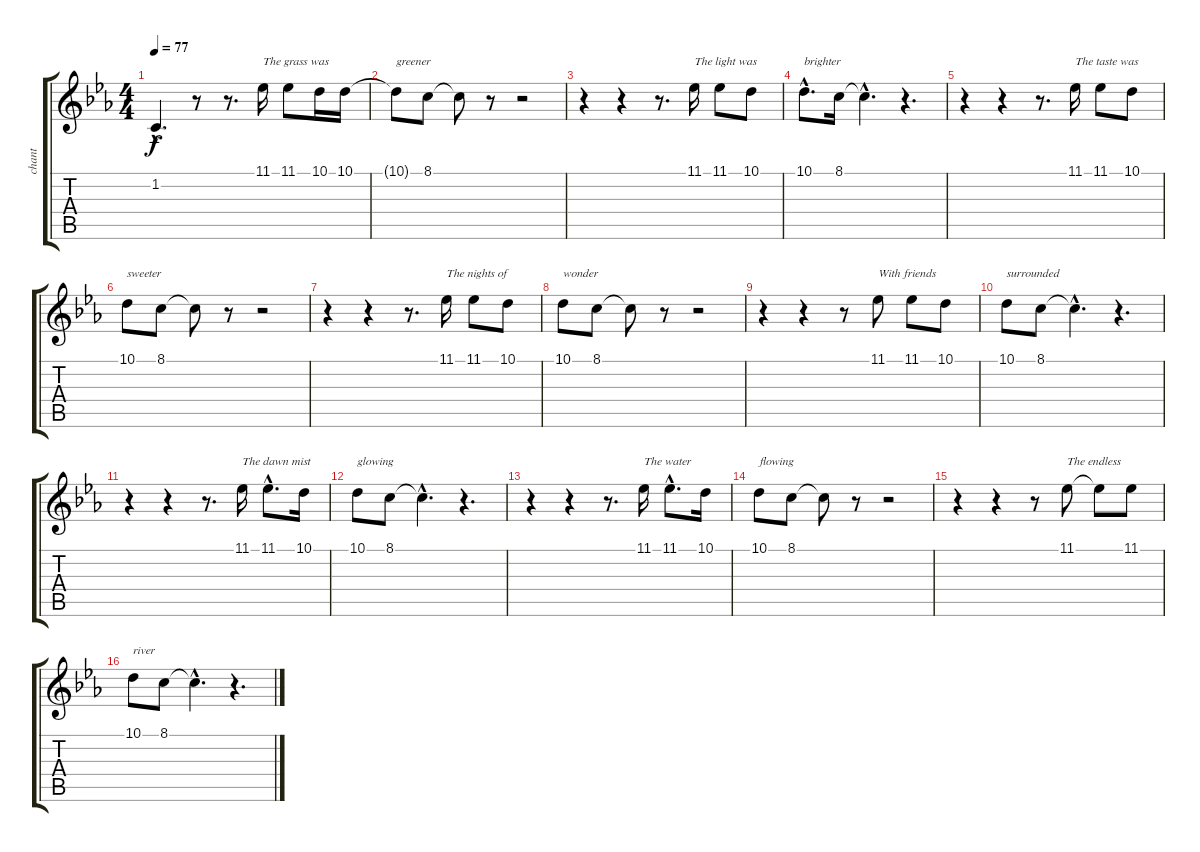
\track ("chant" "chant") {instrument lead6voice}
\staff {score tabs}
\tuning (E4 B3 G3 D3 A2 E2) {hide}
\ts (4 4)
\tempo 77
\clef g2
\ks cminor
1.2{hac}.4{d dy f} r.8 r.8{d} 11.1.16{txt "The grass was"} 11.1.8 10.1.16 10.1.16 |
10.1{t}.8{txt "greener"} 8.1.8 8.1{t}.8 r.8 r.2 |
r.4 r.4 r.8{d} 11.1.16{txt "The light was"} 11.1.8 10.1.8 |
10.1{hac}.8{d txt "brighter"} 8.1.16 8.1{hac t}.4{d} r.4{d} |
r.4 r.4 r.8{d} 11.1.16{txt "The taste was"} 11.1.8 10.1.8 |
10.1.8{txt "sweeter"} 8.1.8 8.1{t}.8 r.8 r.2 |
r.4 r.4 r.8{d} 11.1.16{txt "The nights of"} 11.1.8 10.1.8 |
10.1.8{txt "wonder"} 8.1.8 8.1{t}.8 r.8 r.2 |
r.4 r.4 r.8 11.1.8{txt "With friends"} 11.1.8 10.1.8 |
10.1.8{txt "surrounded"} 8.1.8 8.1{hac t}.4{d} r.4{d} |
r.4 r.4 r.8{d} 11.1.16{txt "The dawn mist"} 11.1{hac}.8{d} 10.1.16 |
10.1.8{txt "glowing"} 8.1.8 8.1{hac t}.4{d} r.4{d} |
r.4 r.4 r.8{d} 11.1.16{txt "The water"} 11.1{hac}.8{d} 10.1.16 |
10.1.8{txt "flowing"} 8.1.8 8.1{t}.8 r.8 r.2 |
r.4 r.4 r.8 11.1.8{txt "The endless"} 11.1{t}.8 11.1.8 |
10.1.8{txt "river"} 8.1.8 8.1{hac t}.4{d} r.4{d}
